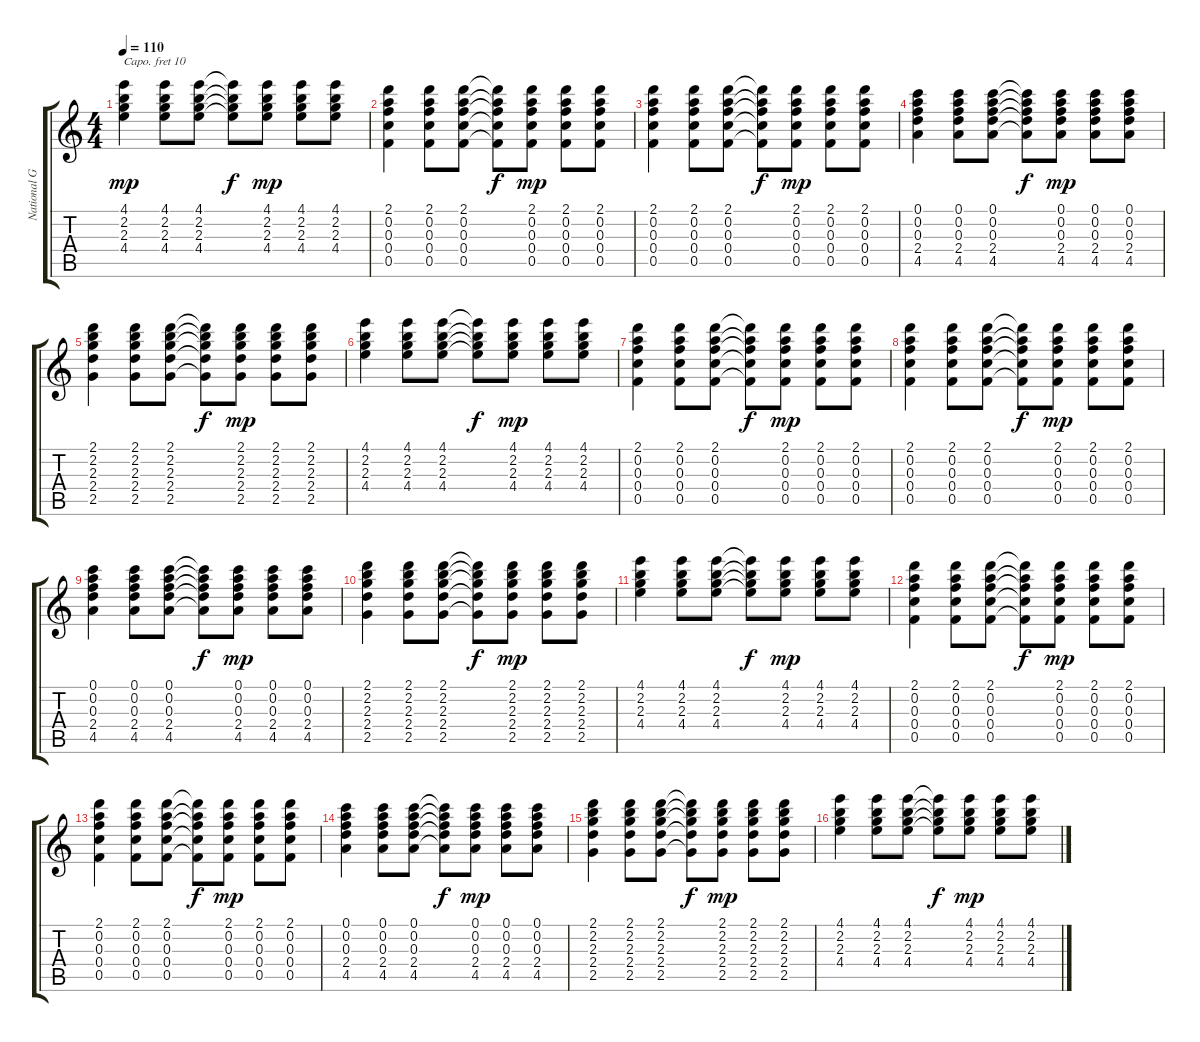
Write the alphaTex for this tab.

\track ("National Guitar" "National G") {instrument acousticguitarsteel}
\staff {score tabs}
\capo 10
\tuning (D4 B3 G3 D3 G2 D2) {hide}
\ts (4 4)
\tempo 110
\clef g2
\ks c
(4.1 2.2 2.3 4.4).4{dy mp} (4.1 2.2 2.3 4.4).8 (4.1 2.2 2.3 4.4).8 (4.1{t} 2.2{t} 2.3{t} 4.4{t}).8{dy f} (4.1 2.2 2.3 4.4).8{dy mp} (4.1 2.2 2.3 4.4).8 (4.1 2.2 2.3 4.4).8 |
(2.1 0.2 0.3 0.4 0.5).4 (2.1 0.2 0.3 0.4 0.5).8 (2.1 0.2 0.3 0.4 0.5).8 (2.1{t} 0.2{t} 0.3{t} 0.4{t} 0.5{t}).8{dy f} (2.1 0.2 0.3 0.4 0.5).8{dy mp} (2.1 0.2 0.3 0.4 0.5).8 (2.1 0.2 0.3 0.4 0.5).8 |
(2.1 0.2 0.3 0.4 0.5).4 (2.1 0.2 0.3 0.4 0.5).8 (2.1 0.2 0.3 0.4 0.5).8 (2.1{t} 0.2{t} 0.3{t} 0.4{t} 0.5{t}).8{dy f} (2.1 0.2 0.3 0.4 0.5).8{dy mp} (2.1 0.2 0.3 0.4 0.5).8 (2.1 0.2 0.3 0.4 0.5).8 |
(0.1 0.2 0.3 2.4 4.5).4 (0.1 0.2 0.3 2.4 4.5).8 (0.1 0.2 0.3 2.4 4.5).8 (0.1{t} 0.2{t} 0.3{t} 2.4{t} 4.5{t}).8{dy f} (0.1 0.2 0.3 2.4 4.5).8{dy mp} (0.1 0.2 0.3 2.4 4.5).8 (0.1 0.2 0.3 2.4 4.5).8 |
(2.1 2.2 2.3 2.4 2.5).4 (2.1 2.2 2.3 2.4 2.5).8 (2.1 2.2 2.3 2.4 2.5).8 (2.1{t} 2.2{t} 2.3{t} 2.4{t} 2.5{t}).8{dy f} (2.1 2.2 2.3 2.4 2.5).8{dy mp} (2.1 2.2 2.3 2.4 2.5).8 (2.1 2.2 2.3 2.4 2.5).8 |
(4.1 2.2 2.3 4.4).4 (4.1 2.2 2.3 4.4).8 (4.1 2.2 2.3 4.4).8 (4.1{t} 2.2{t} 2.3{t} 4.4{t}).8{dy f} (4.1 2.2 2.3 4.4).8{dy mp} (4.1 2.2 2.3 4.4).8 (4.1 2.2 2.3 4.4).8 |
(2.1 0.2 0.3 0.4 0.5).4 (2.1 0.2 0.3 0.4 0.5).8 (2.1 0.2 0.3 0.4 0.5).8 (2.1{t} 0.2{t} 0.3{t} 0.4{t} 0.5{t}).8{dy f} (2.1 0.2 0.3 0.4 0.5).8{dy mp} (2.1 0.2 0.3 0.4 0.5).8 (2.1 0.2 0.3 0.4 0.5).8 |
(2.1 0.2 0.3 0.4 0.5).4 (2.1 0.2 0.3 0.4 0.5).8 (2.1 0.2 0.3 0.4 0.5).8 (2.1{t} 0.2{t} 0.3{t} 0.4{t} 0.5{t}).8{dy f} (2.1 0.2 0.3 0.4 0.5).8{dy mp} (2.1 0.2 0.3 0.4 0.5).8 (2.1 0.2 0.3 0.4 0.5).8 |
(0.1 0.2 0.3 2.4 4.5).4 (0.1 0.2 0.3 2.4 4.5).8 (0.1 0.2 0.3 2.4 4.5).8 (0.1{t} 0.2{t} 0.3{t} 2.4{t} 4.5{t}).8{dy f} (0.1 0.2 0.3 2.4 4.5).8{dy mp} (0.1 0.2 0.3 2.4 4.5).8 (0.1 0.2 0.3 2.4 4.5).8 |
(2.1 2.2 2.3 2.4 2.5).4 (2.1 2.2 2.3 2.4 2.5).8 (2.1 2.2 2.3 2.4 2.5).8 (2.1{t} 2.2{t} 2.3{t} 2.4{t} 2.5{t}).8{dy f} (2.1 2.2 2.3 2.4 2.5).8{dy mp} (2.1 2.2 2.3 2.4 2.5).8 (2.1 2.2 2.3 2.4 2.5).8 |
(4.1 2.2 2.3 4.4).4 (4.1 2.2 2.3 4.4).8 (4.1 2.2 2.3 4.4).8 (4.1{t} 2.2{t} 2.3{t} 4.4{t}).8{dy f} (4.1 2.2 2.3 4.4).8{dy mp} (4.1 2.2 2.3 4.4).8 (4.1 2.2 2.3 4.4).8 |
(2.1 0.2 0.3 0.4 0.5).4 (2.1 0.2 0.3 0.4 0.5).8 (2.1 0.2 0.3 0.4 0.5).8 (2.1{t} 0.2{t} 0.3{t} 0.4{t} 0.5{t}).8{dy f} (2.1 0.2 0.3 0.4 0.5).8{dy mp} (2.1 0.2 0.3 0.4 0.5).8 (2.1 0.2 0.3 0.4 0.5).8 |
(2.1 0.2 0.3 0.4 0.5).4 (2.1 0.2 0.3 0.4 0.5).8 (2.1 0.2 0.3 0.4 0.5).8 (2.1{t} 0.2{t} 0.3{t} 0.4{t} 0.5{t}).8{dy f} (2.1 0.2 0.3 0.4 0.5).8{dy mp} (2.1 0.2 0.3 0.4 0.5).8 (2.1 0.2 0.3 0.4 0.5).8 |
(0.1 0.2 0.3 2.4 4.5).4 (0.1 0.2 0.3 2.4 4.5).8 (0.1 0.2 0.3 2.4 4.5).8 (0.1{t} 0.2{t} 0.3{t} 2.4{t} 4.5{t}).8{dy f} (0.1 0.2 0.3 2.4 4.5).8{dy mp} (0.1 0.2 0.3 2.4 4.5).8 (0.1 0.2 0.3 2.4 4.5).8 |
(2.1 2.2 2.3 2.4 2.5).4 (2.1 2.2 2.3 2.4 2.5).8 (2.1 2.2 2.3 2.4 2.5).8 (2.1{t} 2.2{t} 2.3{t} 2.4{t} 2.5{t}).8{dy f} (2.1 2.2 2.3 2.4 2.5).8{dy mp} (2.1 2.2 2.3 2.4 2.5).8 (2.1 2.2 2.3 2.4 2.5).8 |
(4.1 2.2 2.3 4.4).4 (4.1 2.2 2.3 4.4).8 (4.1 2.2 2.3 4.4).8 (4.1{t} 2.2{t} 2.3{t} 4.4{t}).8{dy f} (4.1 2.2 2.3 4.4).8{dy mp} (4.1 2.2 2.3 4.4).8 (4.1 2.2 2.3 4.4).8
